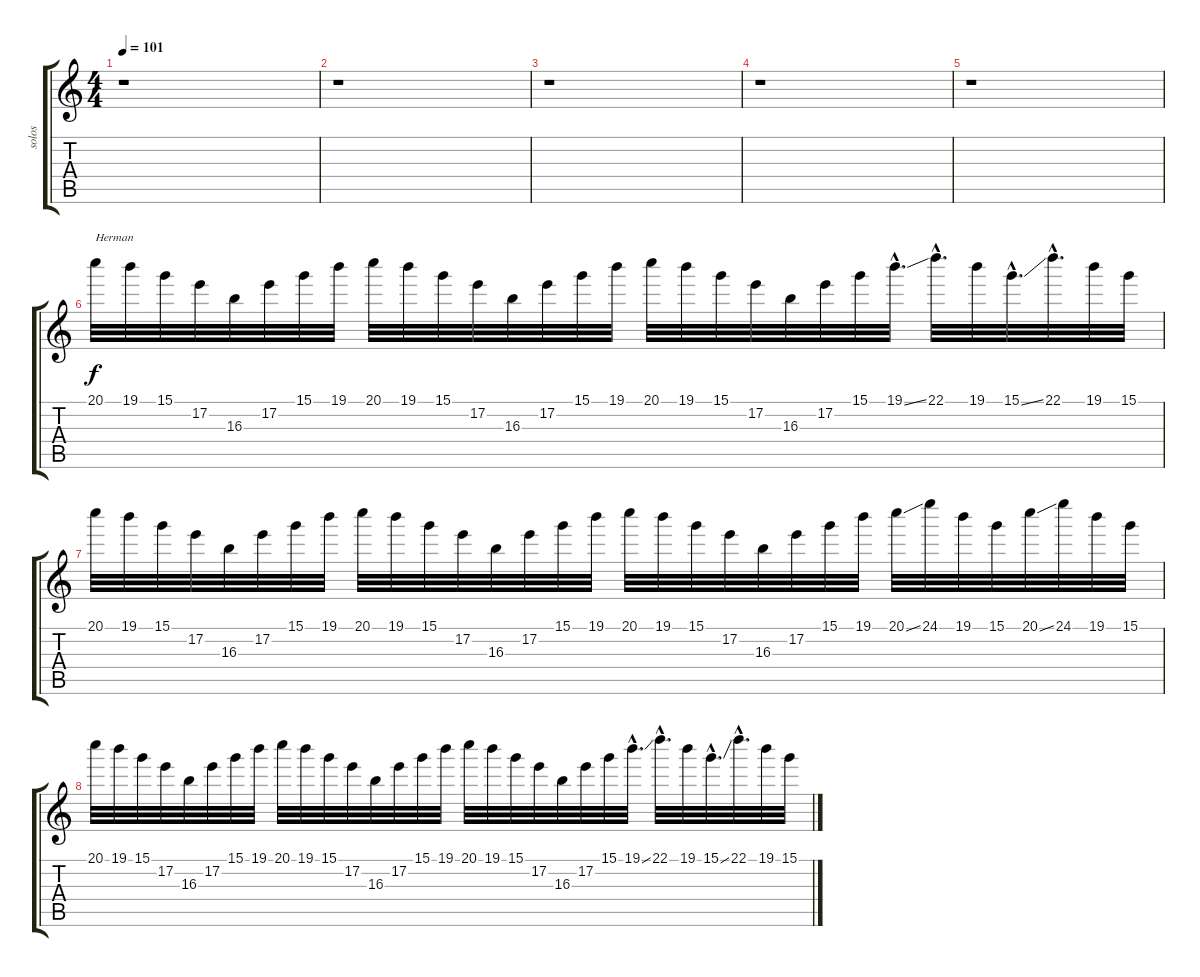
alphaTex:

\track ("solos" "solos") {instrument overdrivenguitar}
\staff {score tabs}
\tuning (E4 B3 G3 D3 A2 E2) {hide}
\ts (4 4)
\tempo 101
\clef g2
\ks c
r.1{dy f} |
r.1 |
r.1 |
r.1 |
r.1 |
20.1.32{txt "Herman"} 19.1.32 15.1.32 17.2.32 16.3.32 17.2.32 15.1.32 19.1.32 20.1.32 19.1.32 15.1.32 17.2.32 16.3.32 17.2.32 15.1.32 19.1.32 20.1.32 19.1.32 15.1.32 17.2.32 16.3.32 17.2.32 15.1.32 19.1{ss hac}.32{d} 22.1{hac}.32{d} 19.1.32 15.1{ss hac}.32{d} 22.1{hac}.32{d} 19.1.32 15.1.32 |
20.1.32 19.1.32 15.1.32 17.2.32 16.3.32 17.2.32 15.1.32 19.1.32 20.1.32 19.1.32 15.1.32 17.2.32 16.3.32 17.2.32 15.1.32 19.1.32 20.1.32 19.1.32 15.1.32 17.2.32 16.3.32 17.2.32 15.1.32 19.1.32 20.1{ss}.32 24.1.32 19.1.32 15.1.32 20.1{ss}.32 24.1.32 19.1.32 15.1.32 |
20.1.32 19.1.32 15.1.32 17.2.32 16.3.32 17.2.32 15.1.32 19.1.32 20.1.32 19.1.32 15.1.32 17.2.32 16.3.32 17.2.32 15.1.32 19.1.32 20.1.32 19.1.32 15.1.32 17.2.32 16.3.32 17.2.32 15.1.32 19.1{ss hac}.32{d} 22.1{hac}.32{d} 19.1.32 15.1{ss hac}.32{d} 22.1{hac}.32{d} 19.1.32 15.1.32
